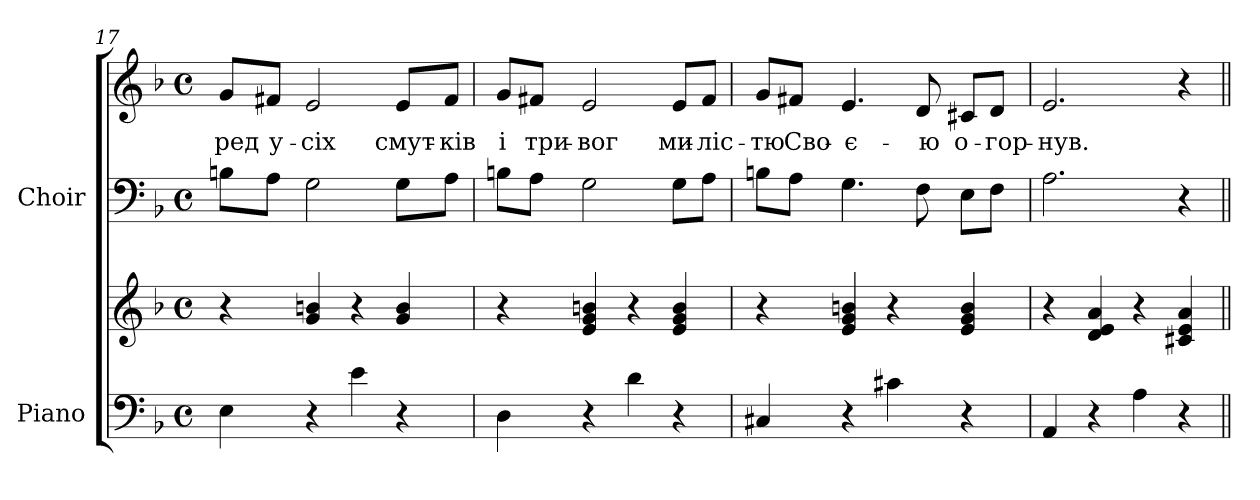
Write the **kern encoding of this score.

**kern	**kern	**kern	**kern	**text
*part2	*part2	*part1	*part1	*part1
*staff4	*staff3	*staff2	*staff1	*staff1
*I"Piano	*	*I"Choir	*	*
*I'Pno.	*	*I'Choir	*	*
!!LO:PB:g=z
*clefF4	*clefG2	*clefF4	*clefG2	*
*k[b-]	*k[b-]	*k[b-]	*k[b-]	*
*d:	*d:	*d:	*d:	*
*M4/4	*M4/4	*M4/4	*M4/4	*
*met(c)	*met(c)	*met(c)	*met(c)	*
=17	=17	=17	=17	=17
!	!	!	!	!LO:LY:b:color=#000000
4Ei\	4r	8Bni\L	8gi/L	-ред
!	!	!	!	!LO:LY:b:color=#000000
.	.	8Ai\J	8f#Xi/J	у-
!	!	!	!	!LO:LY:b:color=#000000
4r	4gi/ 4bni	2Gi\	2ei/	-сіх
4ei\	4r	.	.	.
!	!	!	!	!LO:LY:b:color=#000000
4r	4gi/ 4bi	8Gi\L	8ei/L	смут-
!	!	!	!	!LO:LY:b:color=#000000
.	.	8Ai\J	8f#i/J	-ків
=18	=18	=18	=18	=18
!	!	!	!	!LO:LY:b:color=#000000
4Di\	4r	8Bni\L	8gi/L	і
!	!	!	!	!LO:LY:b:color=#000000
.	.	8Ai\J	8f#Xi/J	три-
!	!	!	!	!LO:LY:b:color=#000000
4r	4ei/ 4gi 4bni	2Gi\	2ei/	-вог
4di\	4r	.	.	.
!	!	!	!	!LO:LY:b:color=#000000
4r	4ei/ 4gi 4bi	8Gi\L	8ei/L	ми-
!	!	!	!	!LO:LY:b:color=#000000
.	.	8Ai\J	8f#i/J	-ліс-
=19	=19	=19	=19	=19
!	!	!	!	!LO:LY:b:color=#000000
4C#Xi/	4r	8Bni\L	8gi/L	-тю
!	!	!	!	!LO:LY:b:color=#000000
.	.	8Ai\J	8f#Xi/J	Сво-
!	!	!	!	!LO:LY:b:color=#000000
4r	4ei/ 4gi 4bni	4.Gi\	4.ei/	-є-
4c#Xi\	4r	.	.	.
!	!	!	!	!LO:LY:b:color=#000000
.	.	8Fi\	8di/	-ю
!	!	!	!	!LO:LY:b:color=#000000
4r	4ei/ 4gi 4bi	8Ei\L	8c#Xi/L	о-
!	!	!	!	!LO:LY:b:color=#000000
.	.	8Fi\J	8di/J	-гор-
=20	=20	=20	=20	=20
!	!	!	!	!LO:LY:b:color=#000000
4AAi/	4r	2.Ai\	2.ei/	-нув.
4r	4di/ 4ei 4ai	.	.	.
4Ai\	4r	.	.	.
4r	4c#Xi/ 4ei 4ai	4r	4r	.
=||	=||	=||	=||	=||
*-	*-	*-	*-	*-
